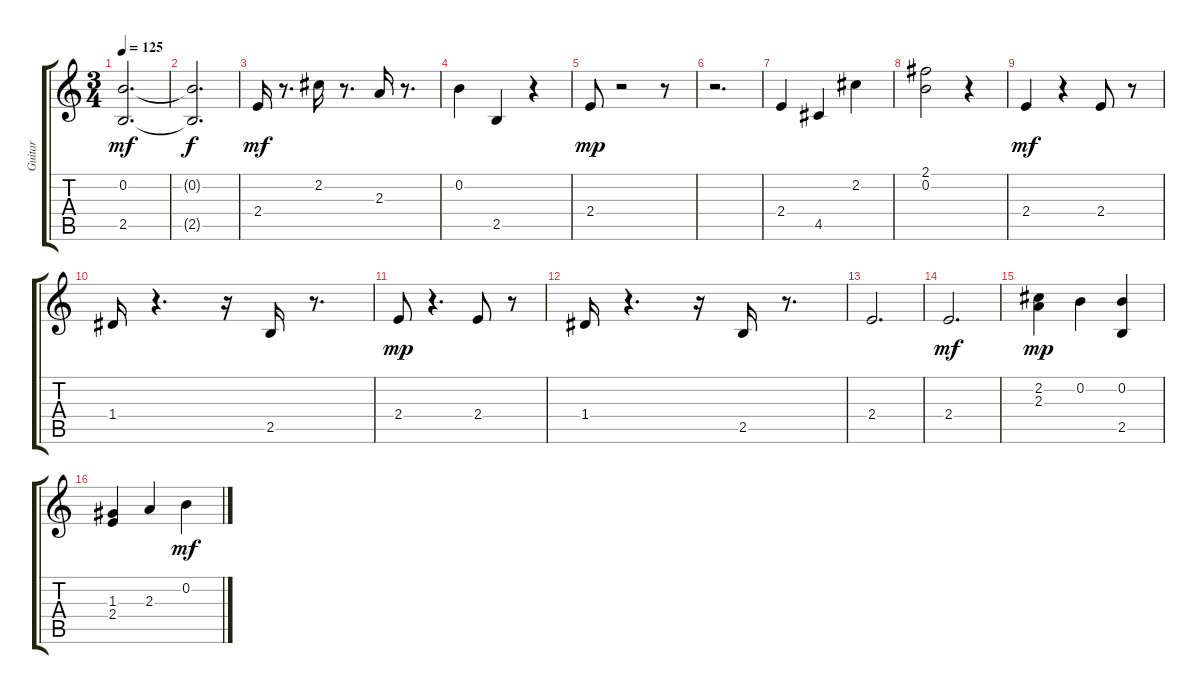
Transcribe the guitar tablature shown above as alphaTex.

\track ("Guitar" "Guitar") {instrument overdrivenguitar}
\staff {score tabs}
\tuning (E4 B3 G3 D3 A2 E2) {hide}
\ts (3 4)
\tempo 125
\clef g2
\ks c
(0.2 2.5).2{d dy mf} |
(0.2{t} 2.5{t}).2{d dy f} |
2.4.16{dy mf} r.8{d} 2.2.16 r.8{d} 2.3.16 r.8{d} |
0.2.4 2.5.4 r.4 |
2.4.8{dy mp} r.2 r.8 |
r.2{d} |
2.4.4 4.5.4 2.2.4 |
(2.1 0.2).2 r.4 |
2.4.4{dy mf} r.4 2.4.8 r.8 |
1.4.16 r.4{d} r.16 2.5.16 r.8{d} |
2.4.8{dy mp} r.4{d} 2.4.8 r.8 |
1.4.16 r.4{d} r.16 2.5.16 r.8{d} |
2.4.2{d} |
2.4.2{d dy mf} |
(2.2 2.3).4{dy mp} 0.2.4 (0.2 2.5).4 |
(1.3 2.4).4 2.3.4 0.2.4{dy mf}
